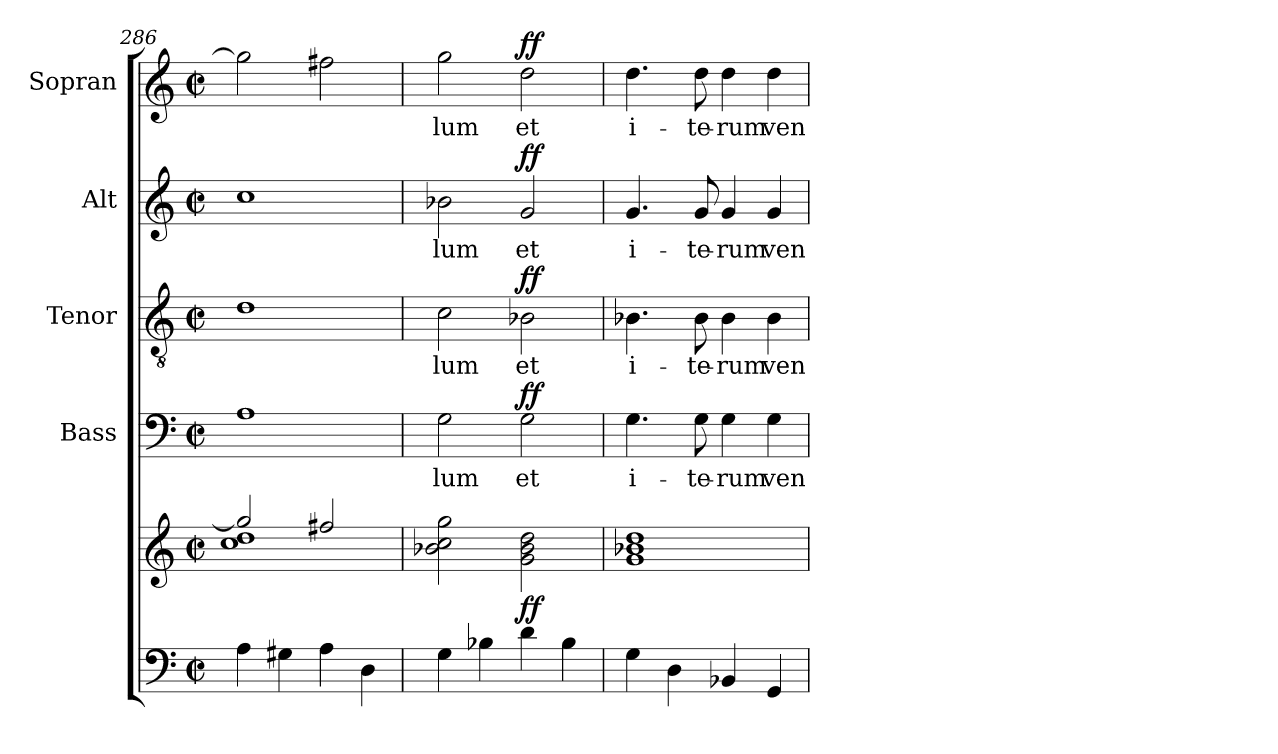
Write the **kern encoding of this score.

**kern	**kern	**dynam	**kern	**text	**dynam	**kern	**text	**dynam	**kern	**text	**dynam	**kern	**text	**dynam
*part5	*part5	*part5	*part4	*part4	*part4	*part3	*part3	*part3	*part2	*part2	*part2	*part1	*part1	*part1
*staff6	*staff5	*staff5/6	*staff4	*staff4	*staff4	*staff3	*staff3	*staff3	*staff2	*staff2	*staff2	*staff1	*staff1	*staff1
*	*	*	*I"Bass	*	*	*I"Tenor	*	*	*I"Alt	*	*	*I"Sopran	*	*
*	*	*	*I'B.	*	*	*I'T.	*	*	*I'A.	*	*	*I'S.	*	*
*clefF4	*clefG2	*	*clefF4	*	*	*clefGv2	*	*	*clefG2	*	*	*clefG2	*	*
*k[]	*k[]	*	*k[]	*	*	*k[]	*	*	*k[]	*	*	*k[]	*	*
*C:	*C:	*	*C:	*	*	*C:	*	*	*C:	*	*	*C:	*	*
*M2/2	*M2/2	*	*M2/2	*	*	*M2/2	*	*	*M2/2	*	*	*M2/2	*	*
*met(c|)	*met(c|)	*	*met(c|)	*	*	*met(c|)	*	*	*met(c|)	*	*	*met(c|)	*	*
=286	=286	=286	=286	=286	=286	=286	=286	=286	=286	=286	=286	=286	=286	=286
*	*^	*	*	*	*	*	*	*	*	*	*	*	*	*
4A\	2gg/]	1cc 1dd	.	1A	.	.	1d	.	.	1cc	.	.	2gg\]	.	.
4G#X\	.	.	.	.	.	.	.	.	.	.	.	.	.	.	.
4A\	2ff#X/	.	.	.	.	.	.	.	.	.	.	.	2ff#X\	.	.
4D\	.	.	.	.	.	.	.	.	.	.	.	.	.	.	.
*	*v	*v	*	*	*	*	*	*	*	*	*	*	*	*	*
!!LO:PB:g=z
=287	=287	=287	=287	=287	=287	=287	=287	=287	=287	=287	=287	=287	=287	=287
!	!	!	!	!LO:LY:b	!	!	!LO:LY:b	!	!	!LO:LY:b	!	!	!LO:LY:b	!
4G\	2b-X\ 2cc\ 2gg\	.	2G\	-lum	.	2c\	-lum	.	2b-X\	-lum	.	2gg\	-lum	.
4B-X\	.	.	.	.	.	.	.	.	.	.	.	.	.	.
!	!	!LO:DY:b	!	!LO:LY:b	!LO:DY:a	!	!LO:LY:b	!LO:DY:a	!	!LO:LY:b	!LO:DY:a	!	!LO:LY:b	!LO:DY:a
4d\	2g\ 2b-\ 2dd\	ff	2G\	et	ff	2B-X\	et	ff	2g/	et	ff	2dd\	et	ff
4B-\	.	.	.	.	.	.	.	.	.	.	.	.	.	.
=288	=288	=288	=288	=288	=288	=288	=288	=288	=288	=288	=288	=288	=288	=288
!	!	!	!	!LO:LY:b	!	!	!LO:LY:b	!	!	!LO:LY:b	!	!	!LO:LY:b	!
4G\	1g 1b-X 1dd	.	4.G\	i-	.	4.B-X\	i-	.	4.g/	i-	.	4.dd\	i-	.
4D\	.	.	.	.	.	.	.	.	.	.	.	.	.	.
!	!	!	!	!LO:LY:b	!	!	!LO:LY:b	!	!	!LO:LY:b	!	!	!LO:LY:b	!
.	.	.	8G\	-te-	.	8B-\	-te-	.	8g/	-te-	.	8dd\	-te-	.
!	!	!	!	!LO:LY:b	!	!	!LO:LY:b	!	!	!LO:LY:b	!	!	!LO:LY:b	!
4BB-X/	.	.	4G\	-rum	.	4B-\	-rum	.	4g/	-rum	.	4dd\	-rum	.
!	!	!	!	!LO:LY:b	!	!	!LO:LY:b	!	!	!LO:LY:b	!	!	!LO:LY:b	!
4GG/	.	.	4G\	ven-	.	4B-\	ven-	.	4g/	ven-	.	4dd\	ven-	.
=	=	=	=	=	=	=	=	=	=	=	=	=	=	=
*-	*-	*-	*-	*-	*-	*-	*-	*-	*-	*-	*-	*-	*-	*-
